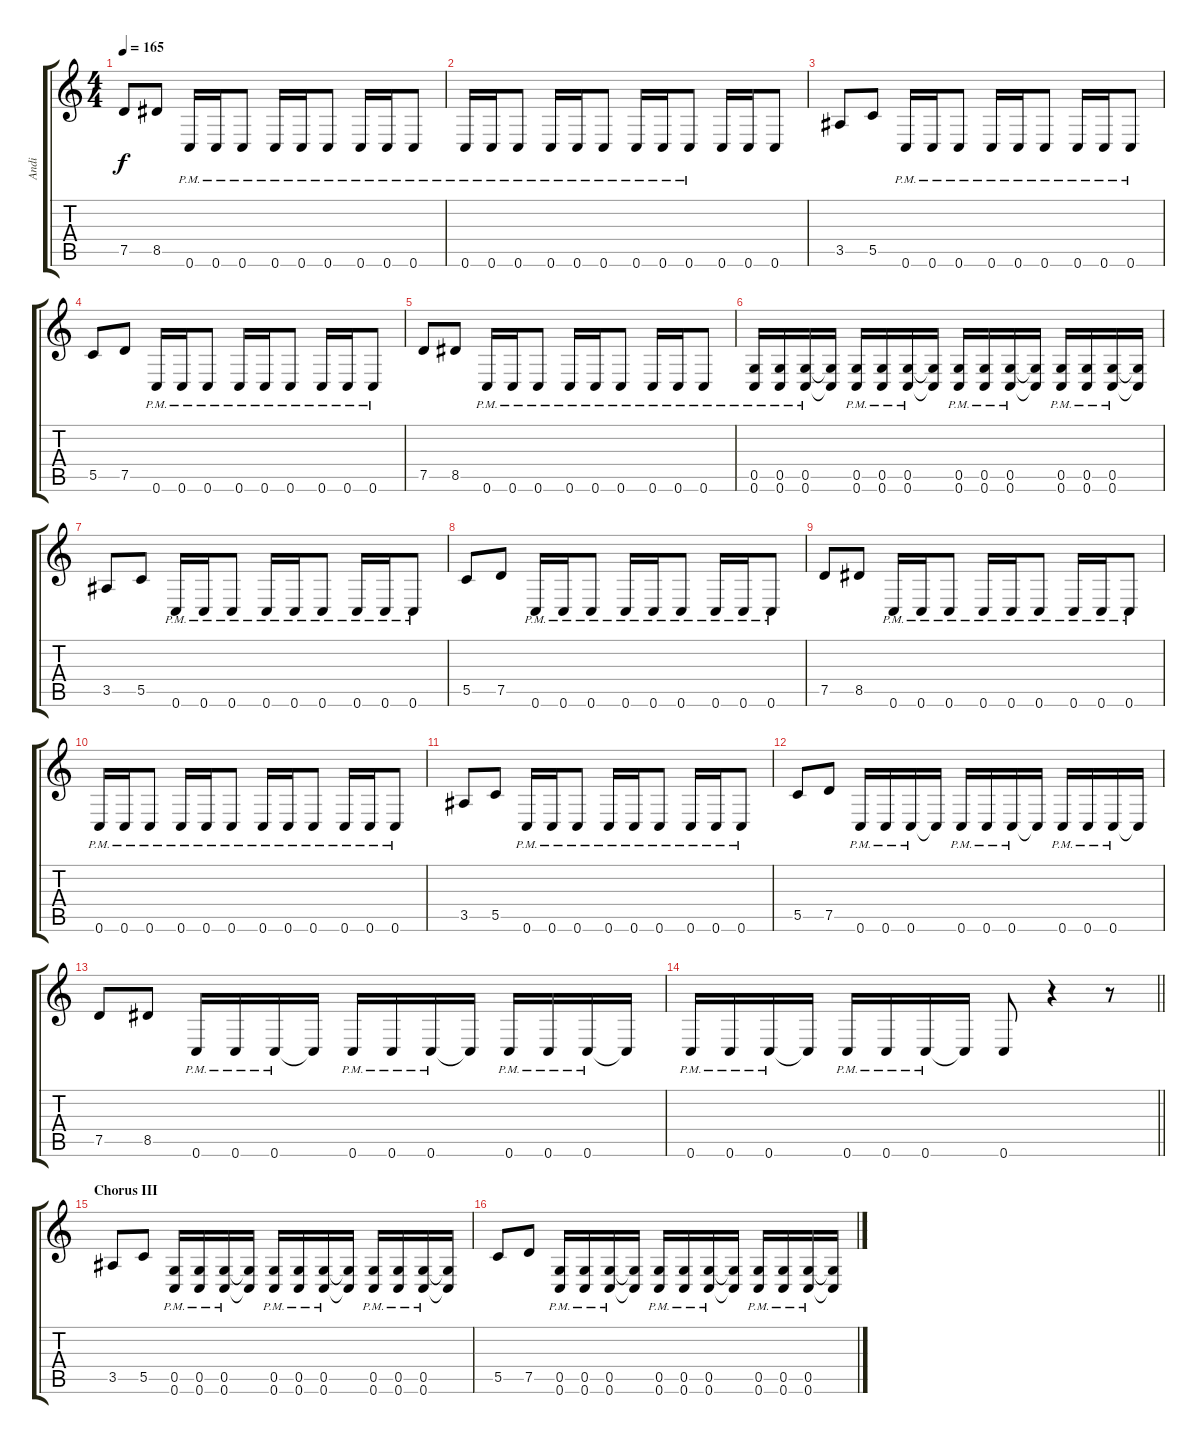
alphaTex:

\track ("Andi" "Andi") {instrument distortionguitar}
\staff {score tabs}
\tuning (D4 A3 F3 C3 G2 C2) {hide}
\ts (4 4)
\tempo 165
\clef g2
\ks c
7.5.8{dy f} 8.5.8 0.6{pm}.16 0.6{pm}.16 0.6{pm}.8 0.6{pm}.16 0.6{pm}.16 0.6{pm}.8 0.6{pm}.16 0.6{pm}.16 0.6{pm}.8 |
0.6{pm}.16 0.6{pm}.16 0.6{pm}.8 0.6{pm}.16 0.6{pm}.16 0.6{pm}.8 0.6{pm}.16 0.6{pm}.16 0.6{pm}.8 0.6.16 0.6.16 0.6.8 |
3.5.8 5.5.8 0.6{pm}.16 0.6{pm}.16 0.6{pm}.8 0.6{pm}.16 0.6{pm}.16 0.6{pm}.8 0.6{pm}.16 0.6{pm}.16 0.6{pm}.8 |
5.5.8 7.5.8 0.6{pm}.16 0.6{pm}.16 0.6{pm}.8 0.6{pm}.16 0.6{pm}.16 0.6{pm}.8 0.6{pm}.16 0.6{pm}.16 0.6{pm}.8 |
7.5.8 8.5.8 0.6{pm}.16 0.6{pm}.16 0.6{pm}.8 0.6{pm}.16 0.6{pm}.16 0.6{pm}.8 0.6{pm}.16 0.6{pm}.16 0.6{pm}.8 |
(0.5 0.6{pm}).16 (0.5 0.6{pm}).16 (0.5 0.6{pm}).16 (0.5{t} 0.6{t}).16 (0.5 0.6{pm}).16 (0.5 0.6{pm}).16 (0.5 0.6{pm}).16 (0.5{t} 0.6{t}).16 (0.5 0.6{pm}).16 (0.5 0.6{pm}).16 (0.5 0.6{pm}).16 (0.5{t} 0.6{t}).16 (0.5{pm} 0.6{pm}).16 (0.5{pm} 0.6{pm}).16 (0.5{pm} 0.6{pm}).16 (0.5{t} 0.6{t}).16 |
3.5.8 5.5.8 0.6{pm}.16 0.6{pm}.16 0.6{pm}.8 0.6{pm}.16 0.6{pm}.16 0.6{pm}.8 0.6{pm}.16 0.6{pm}.16 0.6{pm}.8 |
5.5.8 7.5.8 0.6{pm}.16 0.6{pm}.16 0.6{pm}.8 0.6{pm}.16 0.6{pm}.16 0.6{pm}.8 0.6{pm}.16 0.6{pm}.16 0.6{pm}.8 |
7.5.8 8.5.8 0.6{pm}.16 0.6{pm}.16 0.6{pm}.8 0.6{pm}.16 0.6{pm}.16 0.6{pm}.8 0.6{pm}.16 0.6{pm}.16 0.6{pm}.8 |
0.6{pm}.16 0.6{pm}.16 0.6{pm}.8 0.6{pm}.16 0.6{pm}.16 0.6{pm}.8 0.6{pm}.16 0.6{pm}.16 0.6{pm}.8 0.6{pm}.16 0.6{pm}.16 0.6{pm}.8 |
3.5.8 5.5.8 0.6{pm}.16 0.6{pm}.16 0.6{pm}.8 0.6{pm}.16 0.6{pm}.16 0.6{pm}.8 0.6{pm}.16 0.6{pm}.16 0.6{pm}.8 |
5.5.8 7.5.8 0.6{pm}.16 0.6{pm}.16 0.6{pm}.16 0.6{t}.16 0.6{pm}.16 0.6{pm}.16 0.6{pm}.16 0.6{t}.16 0.6{pm}.16 0.6{pm}.16 0.6{pm}.16 0.6{t}.16 |
7.5.8 8.5.8 0.6{pm}.16 0.6{pm}.16 0.6{pm}.16 0.6{t}.16 0.6{pm}.16 0.6{pm}.16 0.6{pm}.16 0.6{t}.16 0.6{pm}.16 0.6{pm}.16 0.6{pm}.16 0.6{t}.16 |
\barLineRight lightlight
0.6{pm}.16 0.6{pm}.16 0.6{pm}.16 0.6{t}.16 0.6{pm}.16 0.6{pm}.16 0.6{pm}.16 0.6{t}.16 0.6.8 r.4 r.8 |
\section ("" "Chorus III")
3.5.8 5.5.8 (0.5 0.6{pm}).16 (0.5 0.6{pm}).16 (0.5 0.6{pm}).16 (0.5{t} 0.6{t}).16 (0.5 0.6{pm}).16 (0.5 0.6{pm}).16 (0.5 0.6{pm}).16 (0.5{t} 0.6{t}).16 (0.5 0.6{pm}).16 (0.5 0.6{pm}).16 (0.5 0.6{pm}).16 (0.5{t} 0.6{t}).16 |
5.5.8 7.5.8 (0.5 0.6{pm}).16 (0.5 0.6{pm}).16 (0.5 0.6{pm}).16 (0.5{t} 0.6{t}).16 (0.5 0.6{pm}).16 (0.5 0.6{pm}).16 (0.5 0.6{pm}).16 (0.5{t} 0.6{t}).16 (0.5 0.6{pm}).16 (0.5 0.6{pm}).16 (0.5 0.6{pm}).16 (0.5{t} 0.6{t}).16
